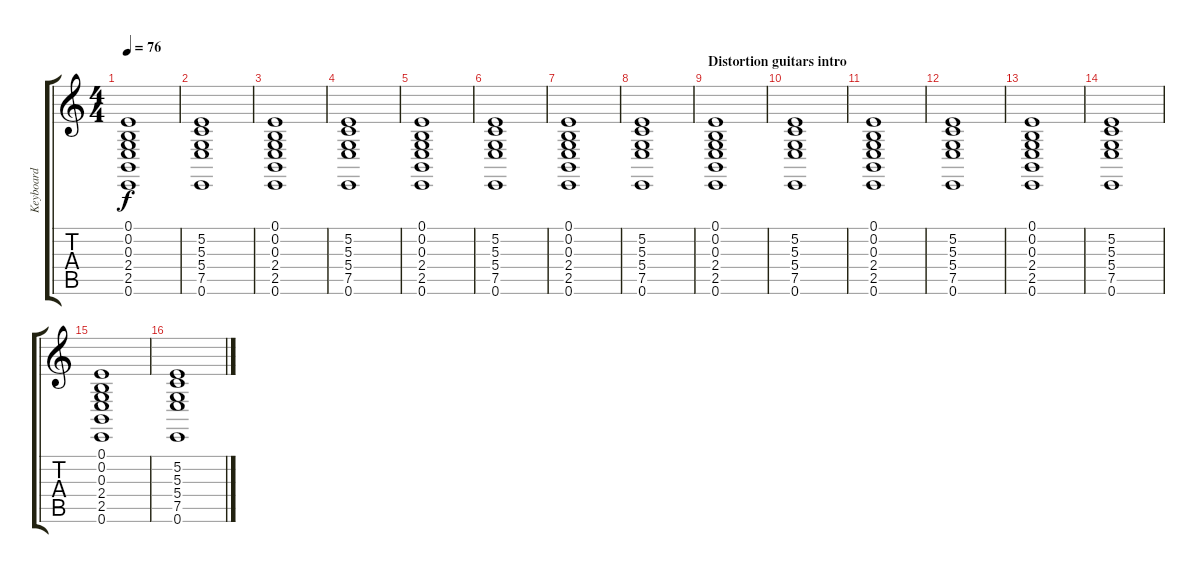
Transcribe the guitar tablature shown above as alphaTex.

\track ("Keyboard" "Keyboard") {instrument stringensemble1}
\staff {score tabs}
\tuning (E4 B3 G3 D3 A2 E2) {hide}
\ts (4 4)
\tempo 76
\clef g2
\ks c
(0.1{t} 0.2{t} 0.3{t} 2.4{t} 2.5{t} 0.6{t}).1{dy f} |
(5.2 5.3 5.4 7.5 0.6).1 |
(0.1 0.2 0.3 2.4 2.5 0.6).1 |
(5.2 5.3 5.4 7.5 0.6).1 |
(0.1 0.2 0.3 2.4 2.5 0.6).1 |
(5.2 5.3 5.4 7.5 0.6).1 |
(0.1 0.2 0.3 2.4 2.5 0.6).1 |
(5.2 5.3 5.4 7.5 0.6).1 |
\section ("" "Distortion guitars intro")
(0.1 0.2 0.3 2.4 2.5 0.6).1 |
(5.2 5.3 5.4 7.5 0.6).1 |
(0.1 0.2 0.3 2.4 2.5 0.6).1 |
(5.2 5.3 5.4 7.5 0.6).1 |
(0.1 0.2 0.3 2.4 2.5 0.6).1 |
(5.2 5.3 5.4 7.5 0.6).1 |
(0.1 0.2 0.3 2.4 2.5 0.6).1 |
(5.2 5.3 5.4 7.5 0.6).1
